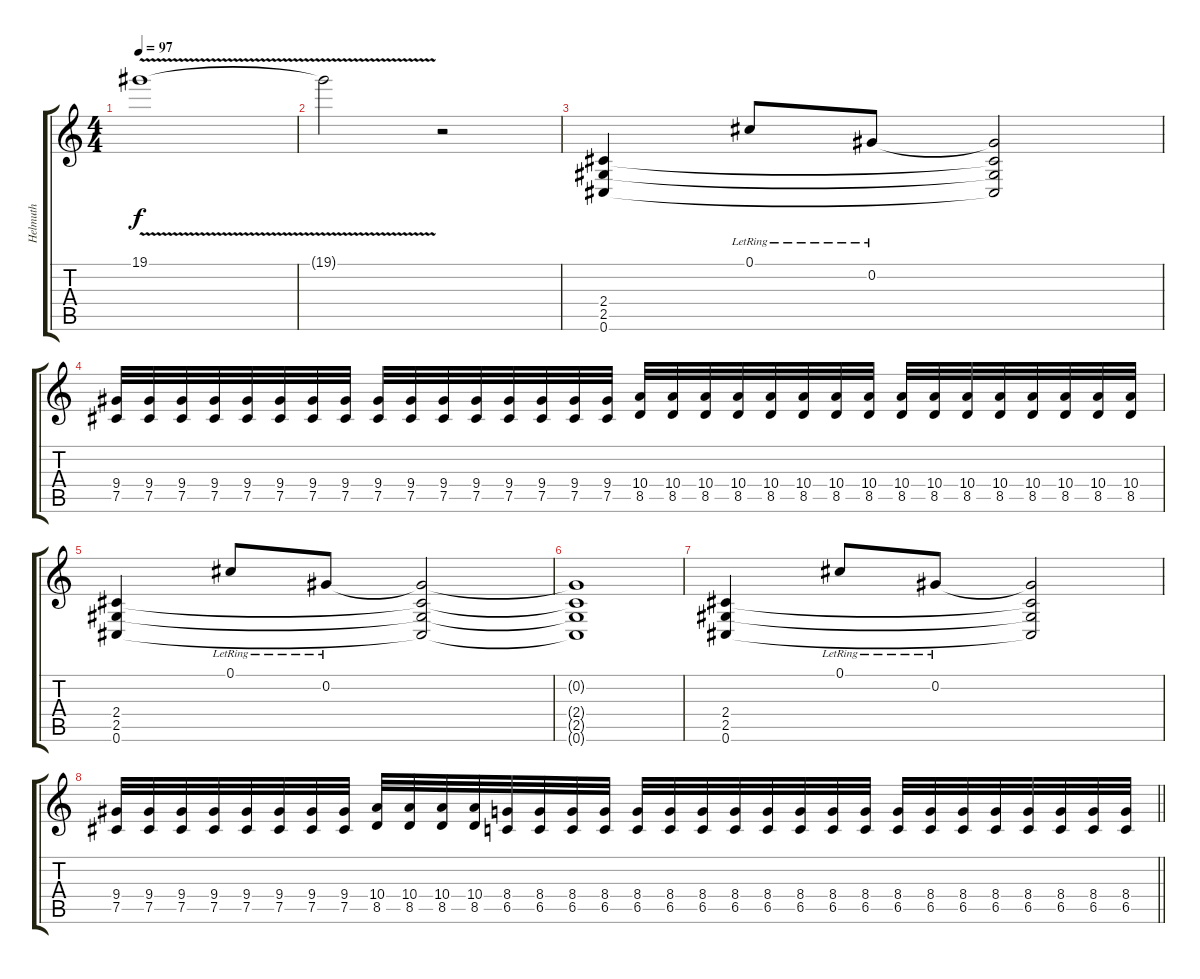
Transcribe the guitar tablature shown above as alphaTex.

\track ("Helmuth" "Helmuth") {instrument distortionguitar}
\staff {score tabs}
\tuning (Db4 Ab3 E3 B2 Gb2 Db2) {hide}
\ts (4 4)
\tempo 97
\clef g2
\ks c
19.1{v}.1{dy f} |
19.1{t}.2 r.2 |
(2.4 2.5 0.6).4 0.1{lr}.8 0.2{lr}.8 (0.2{t} 2.4{t} 2.5{t} 0.6{t}).2 |
(9.4 7.5).32 (9.4 7.5).32 (9.4 7.5).32 (9.4 7.5).32 (9.4 7.5).32 (9.4 7.5).32 (9.4 7.5).32 (9.4 7.5).32 (9.4 7.5).32 (9.4 7.5).32 (9.4 7.5).32 (9.4 7.5).32 (9.4 7.5).32 (9.4 7.5).32 (9.4 7.5).32 (9.4 7.5).32 (10.4 8.5).32 (10.4 8.5).32 (10.4 8.5).32 (10.4 8.5).32 (10.4 8.5).32 (10.4 8.5).32 (10.4 8.5).32 (10.4 8.5).32 (10.4 8.5).32 (10.4 8.5).32 (10.4 8.5).32 (10.4 8.5).32 (10.4 8.5).32 (10.4 8.5).32 (10.4 8.5).32 (10.4 8.5).32 |
(2.4 2.5 0.6).4 0.1{lr}.8 0.2{lr}.8 (0.2{t} 2.4{t} 2.5{t} 0.6{t}).2 |
(0.2{t} 2.4{t} 2.5{t} 0.6{t}).1 |
(2.4 2.5 0.6).4 0.1{lr}.8 0.2{lr}.8 (0.2{t} 2.4{t} 2.5{t} 0.6{t}).2 |
\barLineRight lightlight
(9.4 7.5).32 (9.4 7.5).32 (9.4 7.5).32 (9.4 7.5).32 (9.4 7.5).32 (9.4 7.5).32 (9.4 7.5).32 (9.4 7.5).32 (10.4 8.5).32 (10.4 8.5).32 (10.4 8.5).32 (10.4 8.5).32 (8.4 6.5).32 (8.4 6.5).32 (8.4 6.5).32 (8.4 6.5).32 (8.4 6.5).32 (8.4 6.5).32 (8.4 6.5).32 (8.4 6.5).32 (8.4 6.5).32 (8.4 6.5).32 (8.4 6.5).32 (8.4 6.5).32 (8.4 6.5).32 (8.4 6.5).32 (8.4 6.5).32 (8.4 6.5).32 (8.4 6.5).32 (8.4 6.5).32 (8.4 6.5).32 (8.4 6.5).32
